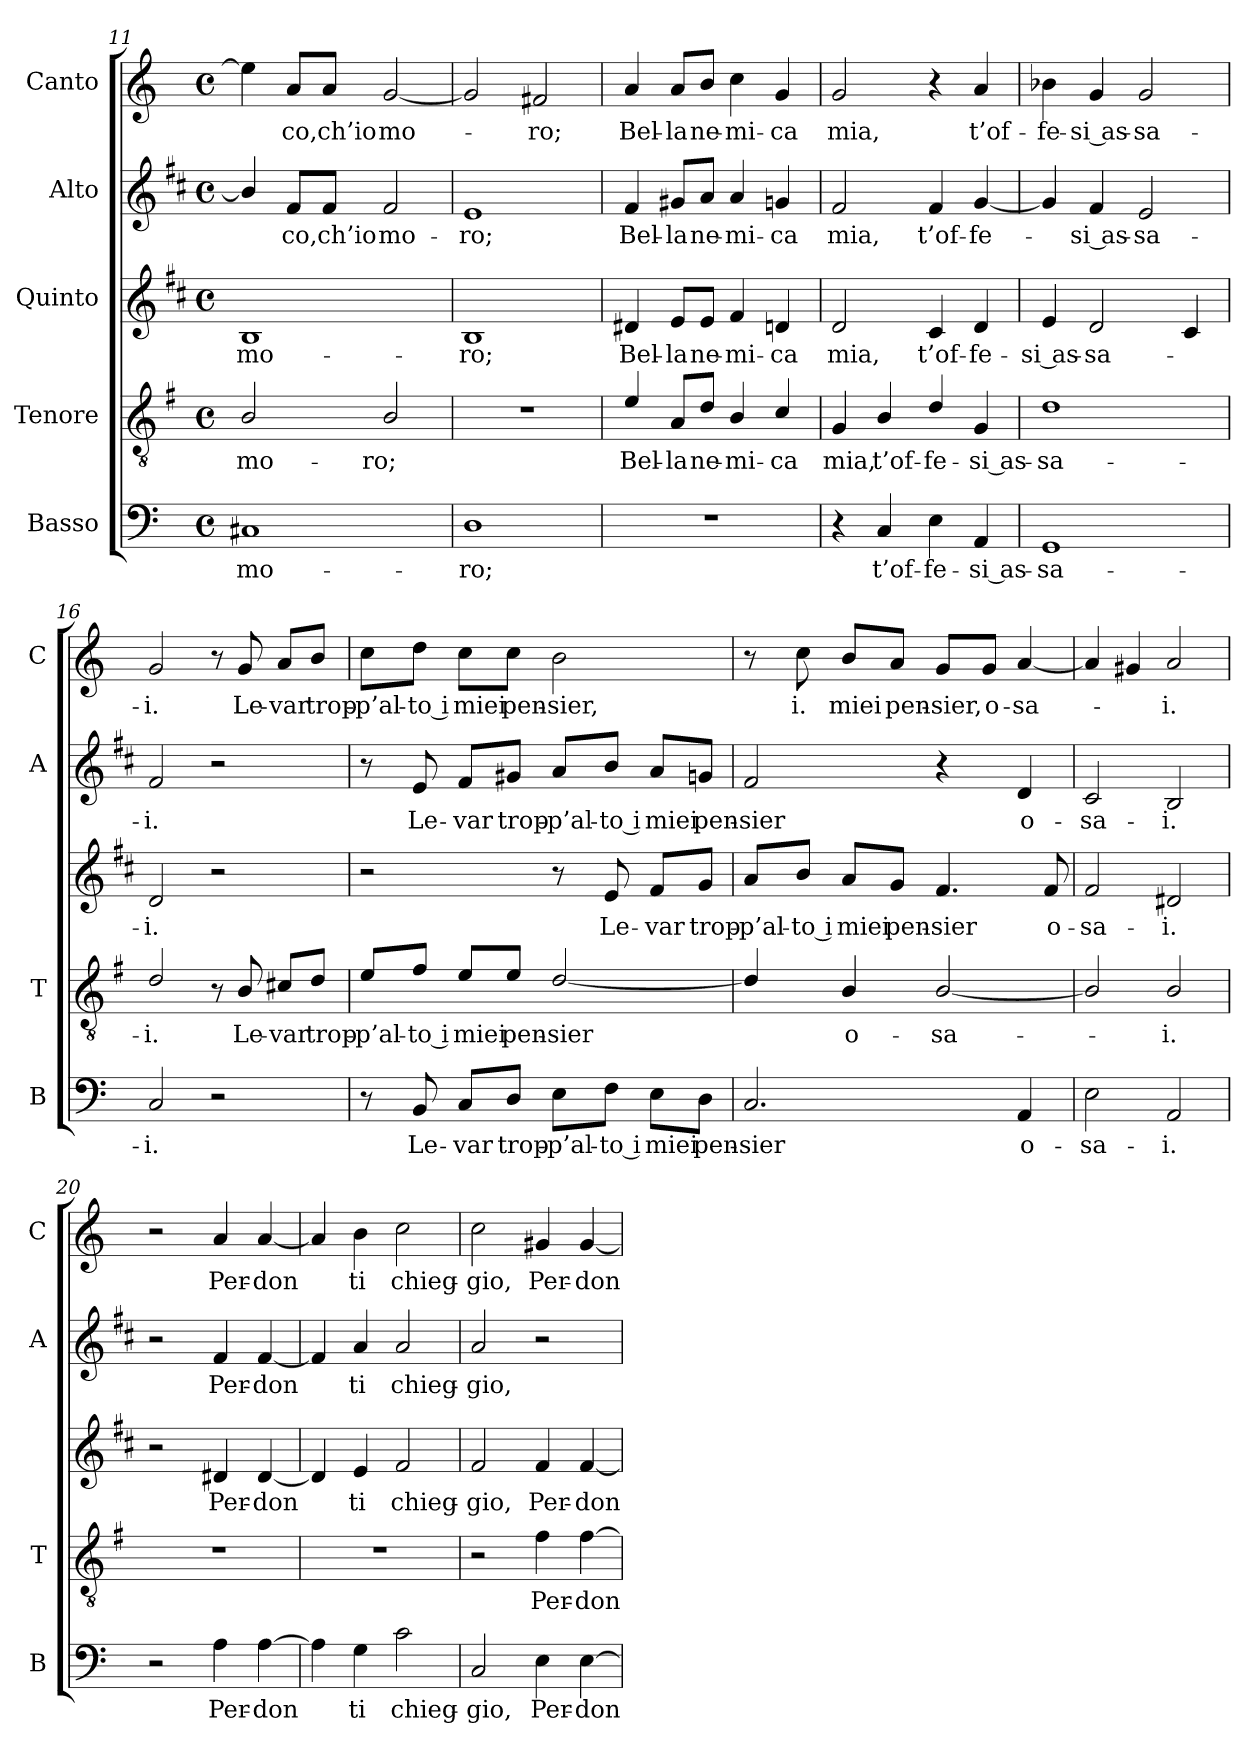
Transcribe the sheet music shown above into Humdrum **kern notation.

**kern	**text	**kern	**text	**kern	**text	**kern	**text	**kern	**text
*part5	*part5	*part4	*part4	*part3	*part3	*part2	*part2	*part1	*part1
*staff5	*staff5	*staff4	*staff4	*staff3	*staff3	*staff2	*staff2	*staff1	*staff1
*I"Basso	*	*I"Tenore	*	*I"Quinto	*	*I"Alto	*	*I"Canto	*
*I'B	*	*I'T	*	*	*	*I'A	*	*I'C	*
*clefF4	*	*clefGv2	*	*clefG2	*	*clefG2	*	*clefG2	*
*	*	*ITrd4c7	*	*ITrd1c2	*	*ITrd1c2	*	*	*
*k[]	*	*k[]	*	*k[]	*	*k[]	*	*k[]	*
*C:	*	*C:	*	*C:	*	*C:	*	*C:	*
*M4/4	*	*M4/4	*	*M4/4	*	*M4/4	*	*M4/4	*
*met(c)	*	*met(c)	*	*met(c)	*	*met(c)	*	*met(c)	*
=11	=11	=11	=11	=11	=11	=11	=11	=11	=11
!	!LO:LY:b	!	!LO:LY:b	!	!LO:LY:b	!	!	!	!
1C#X	mo-	2E/	mo-	1A	mo-	4a/]	.	4ee\]	.
!	!	!	!	!	!	!	!LO:LY:b	!	!LO:LY:b
.	.	.	.	.	.	8e/L	-co,	8a/L	-co,
!	!	!	!	!	!	!	!LO:LY:b	!	!LO:LY:b
.	.	.	.	.	.	8e/J	ch’io	8a/J	ch’io
!	!	!	!LO:LY:b	!	!	!	!LO:LY:b	!	!LO:LY:b
.	.	2E/	-ro;	.	.	2e/	mo-	[2g/	mo-
=12	=12	=12	=12	=12	=12	=12	=12	=12	=12
!	!LO:LY:b	!	!	!	!LO:LY:b	!	!LO:LY:b	!	!
1D	-ro;	1r	.	1A	-ro;	1d	-ro;	2g/]	.
!	!	!	!	!	!	!	!	!	!LO:LY:b
.	.	.	.	.	.	.	.	2f#X/	-ro;
=13	=13	=13	=13	=13	=13	=13	=13	=13	=13
!	!	!	!LO:LY:b	!	!LO:LY:b	!	!LO:LY:b	!	!LO:LY:b
1r	.	4A/	Bel-	4c#X/	Bel-	4e/	Bel-	4a/	Bel-
!	!	!	!LO:LY:b	!	!LO:LY:b	!	!LO:LY:b	!	!LO:LY:b
.	.	8D/L	-la	8d/L	-la	8f#X/L	-la	8a/L	-la
!	!	!	!LO:LY:b	!	!LO:LY:b	!	!LO:LY:b	!	!LO:LY:b
.	.	8G/J	ne-	8d/J	ne-	8g/J	ne-	8b/J	ne-
!	!	!	!LO:LY:b	!	!LO:LY:b	!	!LO:LY:b	!	!LO:LY:b
.	.	4E/	-mi-	4e/	-mi-	4g/	-mi-	4cc\	-mi-
!	!	!	!LO:LY:b	!	!LO:LY:b	!	!LO:LY:b	!	!LO:LY:b
.	.	4F/	-ca	4cn/	-ca	4fn/	-ca	4g/	-ca
!!LO:PB:g=z
=14	=14	=14	=14	=14	=14	=14	=14	=14	=14
!	!	!	!LO:LY:b	!	!LO:LY:b	!	!LO:LY:b	!	!LO:LY:b
4r	.	4C/	mia,	2c/	mia,	2e/	mia,	2g/	mia,
!	!LO:LY:b	!	!LO:LY:b	!	!	!	!	!	!
4C/	t’of-	4E/	t’of-	.	.	.	.	.	.
!	!LO:LY:b	!	!LO:LY:b	!	!LO:LY:b	!	!LO:LY:b	!	!
4E\	-fe-	4G/	-fe-	4B/	t’of-	4e/	t’of-	4r	.
!	!LO:LY:b	!	!LO:LY:b	!	!LO:LY:b	!	!LO:LY:b	!	!LO:LY:b
4AA/	-si as-	4C/	-si as-	4c/	-fe-	[4f/	-fe-	4a/	t’of-
=15	=15	=15	=15	=15	=15	=15	=15	=15	=15
!	!LO:LY:b	!	!LO:LY:b	!	!LO:LY:b	!	!	!	!LO:LY:b
1GG	-sa-	1G	-sa-	4d/	-si as-	4f/]	.	4b-X\	-fe-
!	!	!	!	!	!LO:LY:b	!	!LO:LY:b	!	!LO:LY:b
.	.	.	.	2c/	-sa-	4e/	-si as-	4g/	-si as-
!	!	!	!	!	!	!	!LO:LY:b	!	!LO:LY:b
.	.	.	.	.	.	2d/	-sa-	2g/	-sa-
.	.	.	.	4B/	.	.	.	.	.
=16	=16	=16	=16	=16	=16	=16	=16	=16	=16
!	!LO:LY:b	!	!LO:LY:b	!	!LO:LY:b	!	!LO:LY:b	!	!LO:LY:b
2C/	-i.	2G/	-i.	2c/	-i.	2e/	-i.	2g/	-i.
2r	.	8r	.	2r	.	2r	.	8r	.
!	!	!	!LO:LY:b	!	!	!	!	!	!LO:LY:b
.	.	8E/	Le-	.	.	.	.	8g/	Le-
!	!	!	!LO:LY:b	!	!	!	!	!	!LO:LY:b
.	.	8F#X/L	-var	.	.	.	.	8a/L	-var
!	!	!	!LO:LY:b	!	!	!	!	!	!LO:LY:b
.	.	8G/J	trop-	.	.	.	.	8b/J	trop-
=17	=17	=17	=17	=17	=17	=17	=17	=17	=17
!	!	!	!LO:LY:b	!	!	!	!	!	!LO:LY:b
8r	.	8A/L	-p’al-	2r	.	8r	.	8cc\L	-p’al-
!	!LO:LY:b	!	!LO:LY:b	!	!	!	!LO:LY:b	!	!LO:LY:b
8BB/	Le-	8B/J	-to i	.	.	8d/	Le-	8dd\J	-to i
!	!LO:LY:b	!	!LO:LY:b	!	!	!	!LO:LY:b	!	!LO:LY:b
8C/L	-var	8A/L	miei	.	.	8e/L	-var	8cc\L	miei
!	!LO:LY:b	!	!LO:LY:b	!	!	!	!LO:LY:b	!	!LO:LY:b
8D/J	trop-	8A/J	pen-	.	.	8f#X/J	trop-	8cc\J	pen-
!	!LO:LY:b	!	!LO:LY:b	!	!	!	!LO:LY:b	!	!LO:LY:b
8E\L	-p’al-	[2G/	-sier	8r	.	8g/L	-p’al-	2b\	-sier,
!	!LO:LY:b	!	!	!	!LO:LY:b	!	!LO:LY:b	!	!
8F\J	-to i	.	.	8d/	Le-	8a/J	-to i	.	.
!	!LO:LY:b	!	!	!	!LO:LY:b	!	!LO:LY:b	!	!
8E\L	miei	.	.	8e/L	-var	8g/L	miei	.	.
!	!LO:LY:b	!	!	!	!LO:LY:b	!	!LO:LY:b	!	!
8D\J	pen-	.	.	8f/J	trop-	8fn/J	pen-	.	.
=18	=18	=18	=18	=18	=18	=18	=18	=18	=18
!	!LO:LY:b	!	!	!	!LO:LY:b	!	!LO:LY:b	!	!
2.C/	-sier	4G/]	.	8g/L	-p’al-	2e/	-sier	8r	.
!	!	!	!	!	!LO:LY:b	!	!	!	!LO:LY:b
.	.	.	.	8a/J	-to i	.	.	8cc\	i.
!	!	!	!LO:LY:b	!	!LO:LY:b	!	!	!	!LO:LY:b
.	.	4E/	o-	8g/L	miei	.	.	8b/L	miei
!	!	!	!	!	!LO:LY:b	!	!	!	!LO:LY:b
.	.	.	.	8f/J	pen-	.	.	8a/J	pen-
!	!	!	!LO:LY:b	!	!LO:LY:b	!	!	!	!LO:LY:b
.	.	[2E/	-sa-	4.e/	-sier	4r	.	8g/L	-sier,
!	!	!	!	!	!	!	!	!	!LO:LY:b
.	.	.	.	.	.	.	.	8g/J	o-
!	!LO:LY:b	!	!	!	!	!	!LO:LY:b	!	!LO:LY:b
4AA/	o-	.	.	.	.	4c/	o-	[4a/	-sa-
!	!	!	!	!	!LO:LY:b	!	!	!	!
.	.	.	.	8e/	o-	.	.	.	.
!!LO:LB:g=z
=19	=19	=19	=19	=19	=19	=19	=19	=19	=19
!	!LO:LY:b	!	!	!	!LO:LY:b	!	!LO:LY:b	!	!
2E\	-sa-	2E/]	.	2e/	-sa-	2B/	-sa-	4a/]	.
.	.	.	.	.	.	.	.	4g#X/	.
!	!LO:LY:b	!	!LO:LY:b	!	!LO:LY:b	!	!LO:LY:b	!	!LO:LY:b
2AA/	-i.	2E/	-i.	2c#X/	-i.	2A/	-i.	2a/	-i.
=20	=20	=20	=20	=20	=20	=20	=20	=20	=20
2r	.	1r	.	2r	.	2r	.	2r	.
!	!LO:LY:b	!	!	!	!LO:LY:b	!	!LO:LY:b	!	!LO:LY:b
4A\	Per-	.	.	4c#X/	Per-	4e/	Per-	4a/	Per-
!	!LO:LY:b	!	!	!	!LO:LY:b	!	!LO:LY:b	!	!LO:LY:b
[4A\	-don	.	.	[4c#/	-don	[4e/	-don	[4a/	-don
=21	=21	=21	=21	=21	=21	=21	=21	=21	=21
4A\]	.	1r	.	4c#/]	.	4e/]	.	4a/]	.
!	!LO:LY:b	!	!	!	!LO:LY:b	!	!LO:LY:b	!	!LO:LY:b
4G\	ti	.	.	4d/	ti	4g/	ti	4b\	ti
!	!LO:LY:b	!	!	!	!LO:LY:b	!	!LO:LY:b	!	!LO:LY:b
2c\	chieg-	.	.	2e/	chieg-	2g/	chieg-	2cc\	chieg-
=22	=22	=22	=22	=22	=22	=22	=22	=22	=22
!	!LO:LY:b	!	!	!	!LO:LY:b	!	!LO:LY:b	!	!LO:LY:b
2C/	-gio,	2r	.	2e/	-gio,	2g/	-gio,	2cc\	-gio,
!	!LO:LY:b	!	!LO:LY:b	!	!LO:LY:b	!	!	!	!LO:LY:b
4E\	Per-	4B\	Per-	4e/	Per-	2r	.	4g#X/	Per-
!	!LO:LY:b	!	!LO:LY:b	!	!LO:LY:b	!	!	!	!LO:LY:b
[4E\	-don	[4B\	-don	[4e/	-don	.	.	[4g#/	-don
=	=	=	=	=	=	=	=	=	=
*-	*-	*-	*-	*-	*-	*-	*-	*-	*-
